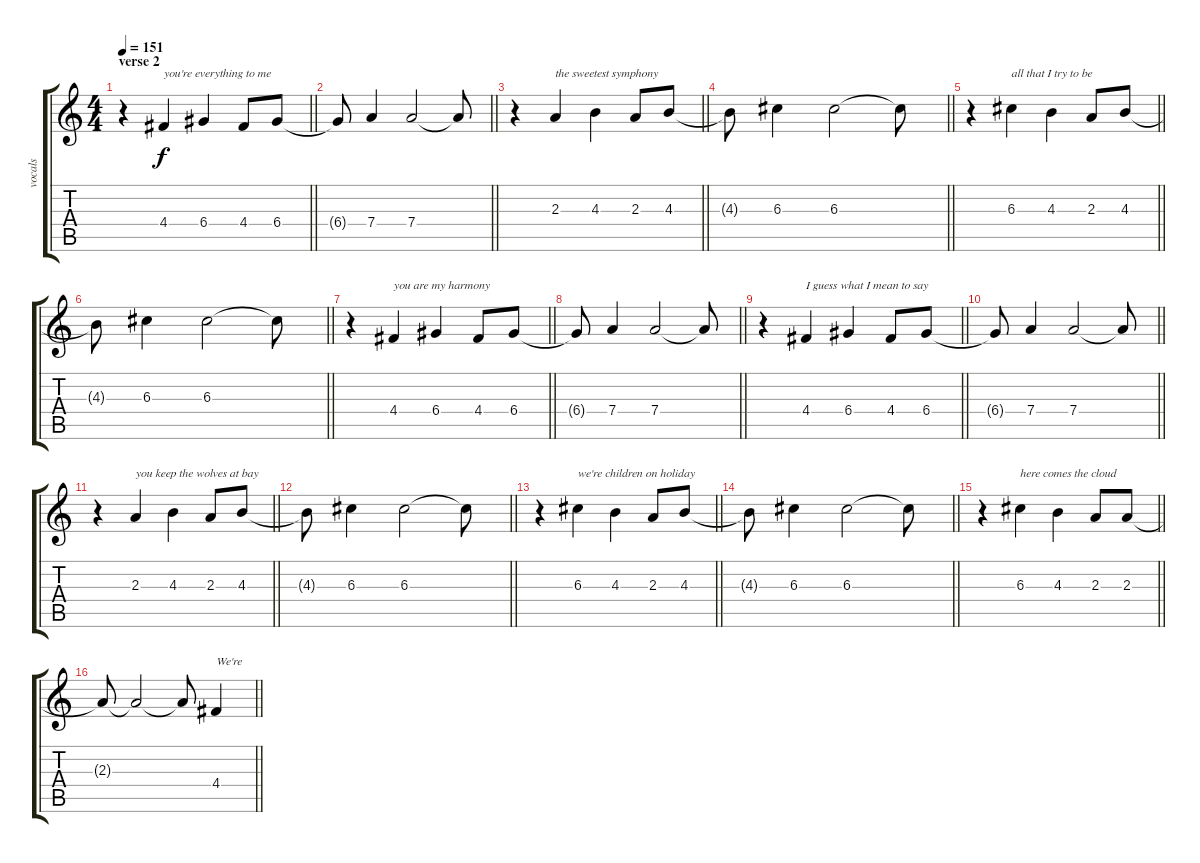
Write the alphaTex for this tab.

\track ("vocals" "vocals") {instrument electricguitarjazz}
\staff {score tabs}
\tuning (E4 B3 G3 D3 A2 E2) {hide}
\ts (4 4)
\section ("" "verse 2")
\tempo 151
\clef g2
\barLineRight lightlight
\ks c
r.4{dy f} 4.4.4{txt "you're everything to me"} 6.4.4 4.4.8 6.4.8 |
\barLineRight lightlight
6.4{t}.8 7.4.4 7.4.2 7.4{t}.8 |
\barLineRight lightlight
r.4 2.3.4{txt "the sweetest symphony"} 4.3.4 2.3.8 4.3.8 |
\barLineRight lightlight
4.3{t}.8 6.3.4 6.3.2 6.3{t}.8 |
\barLineRight lightlight
r.4 6.3.4{txt "all that I try to be"} 4.3.4 2.3.8 4.3.8 |
\barLineRight lightlight
4.3{t}.8 6.3.4 6.3.2 6.3{t}.8 |
\barLineRight lightlight
r.4 4.4.4{txt "you are my harmony"} 6.4.4 4.4.8 6.4.8 |
\barLineRight lightlight
6.4{t}.8 7.4.4 7.4.2 7.4{t}.8 |
\barLineRight lightlight
r.4 4.4.4{txt "I guess what I mean to say"} 6.4.4 4.4.8 6.4.8 |
\barLineRight lightlight
6.4{t}.8 7.4.4 7.4.2 7.4{t}.8 |
\barLineRight lightlight
r.4 2.3.4{txt "you keep the wolves at bay"} 4.3.4 2.3.8 4.3.8 |
\barLineRight lightlight
4.3{t}.8 6.3.4 6.3.2 6.3{t}.8 |
\barLineRight lightlight
r.4 6.3.4{txt "we're children on holiday"} 4.3.4 2.3.8 4.3.8 |
\barLineRight lightlight
4.3{t}.8 6.3.4 6.3.2 6.3{t}.8 |
\barLineRight lightlight
r.4 6.3.4{txt "here comes the cloud"} 4.3.4 2.3.8 2.3.8 |
\barLineRight lightlight
2.3{t}.8 2.3{t}.2 2.3{t}.8 4.4.4{txt "We're"}
